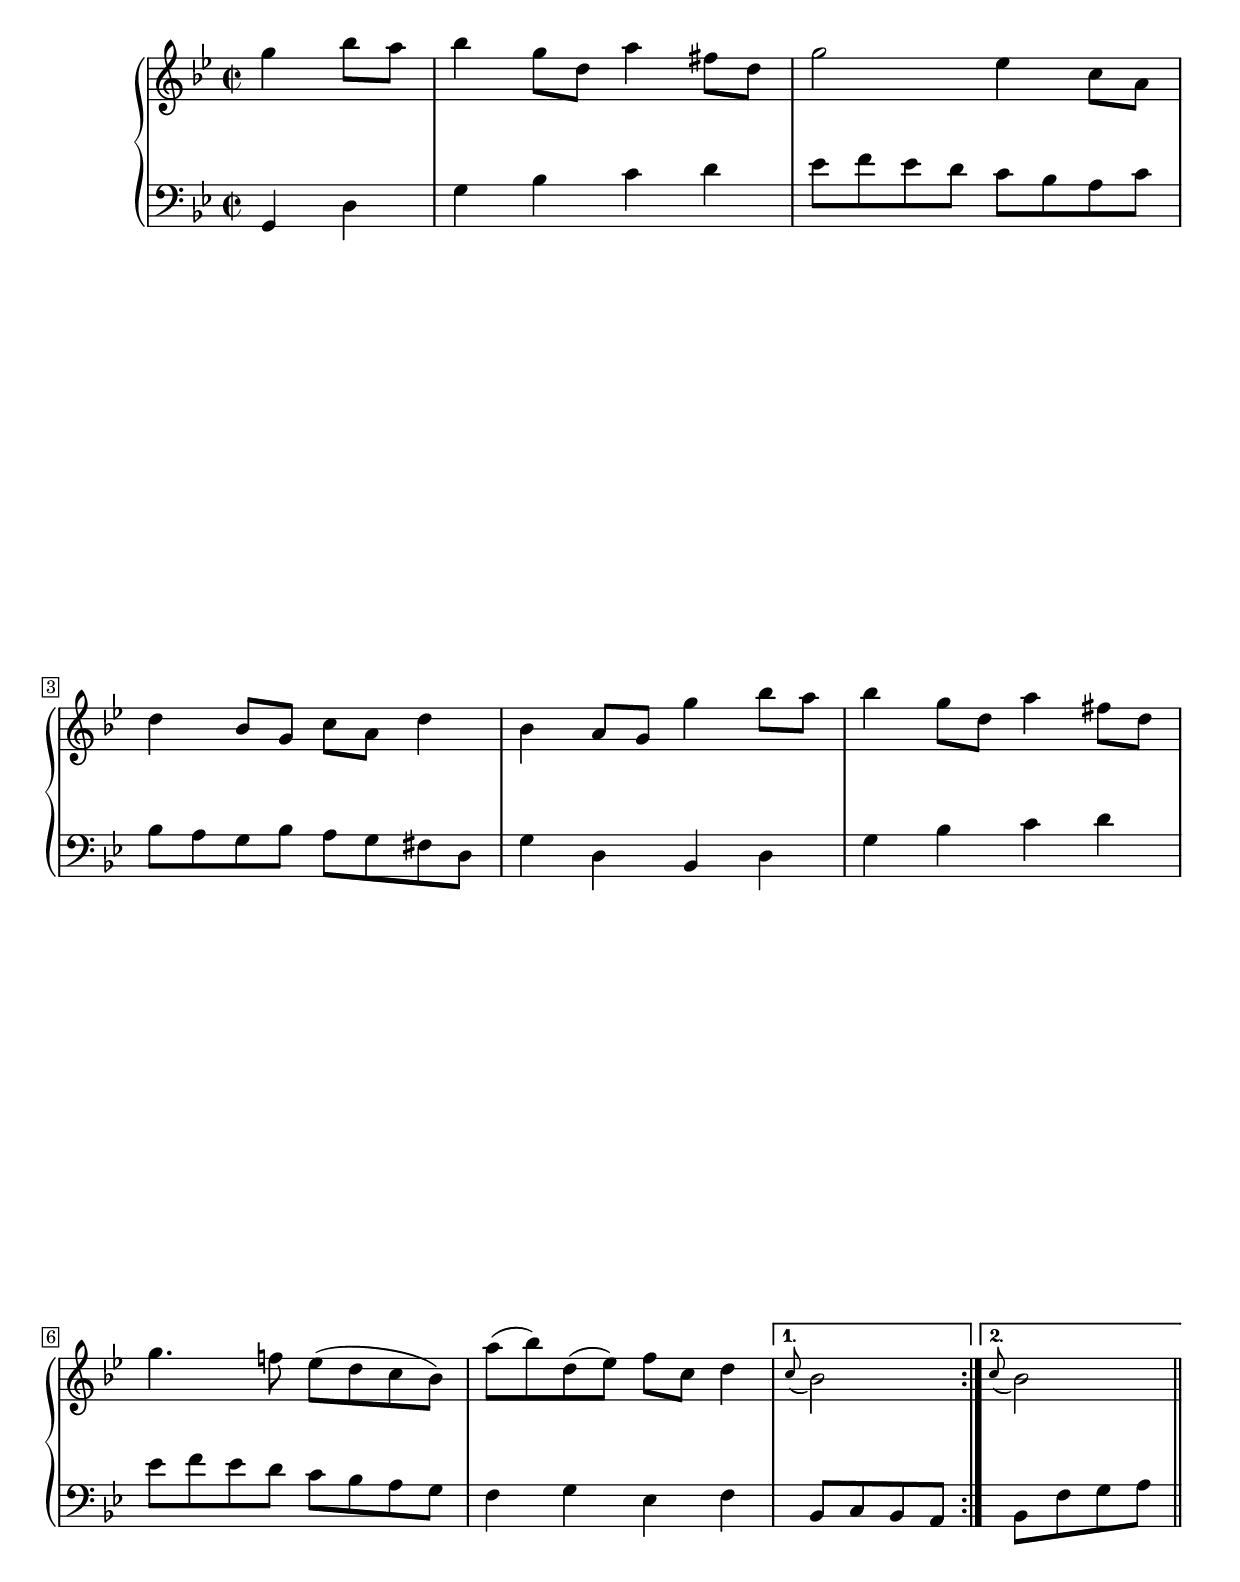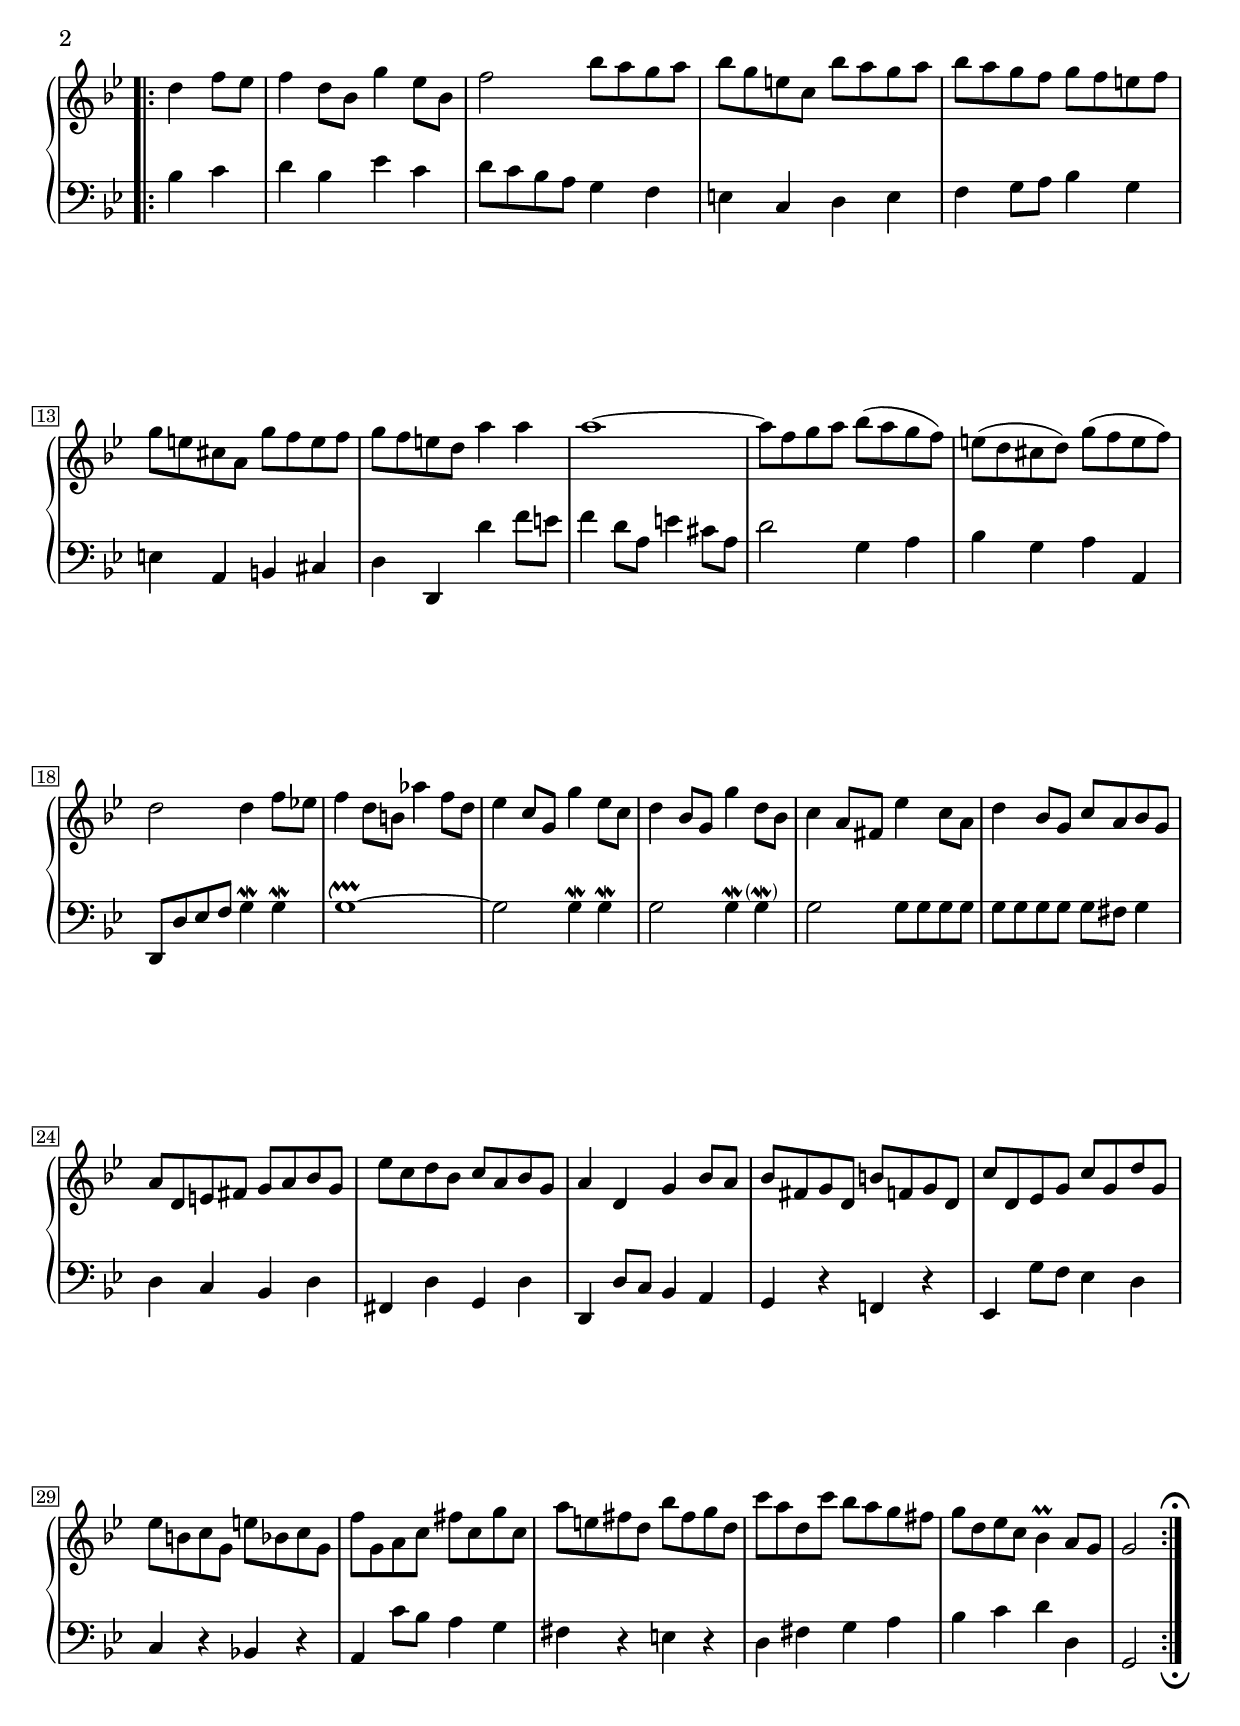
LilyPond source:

Global = {
  \key g \minor
  \time 2/2
  \include "../../global.ly"
}

Soprano = \context Voice = "one" \relative c'' {
  \voiceOne
  \stemNeutral\tieNeutral
  \override MultiMeasureRest.staff-position = #0
  \override Rest.staff-position = #0
  \label #'SuiteIIIGavotteI
  \repeat volta 2 {
  \partial 2 g'4 bes8 a
  %1
  | bes4 g8 d a'4 fis8 d
  | g2 ees4 c8 a
  | d4 bes8 g c a d4
  | bes4 a8 g g'4 bes8 a
  %5
  | bes4 g8 d a'4 fis8 d
  | g4. f8 ees( d c bes)
  | a'( bes) d,( ees) f c d4
  | \alternative {
      { \once\stemUp\once\slurDown \appoggiatura c8 bes2 }
      { \once\stemUp\once\slurDown \appoggiatura c8 bes2 }
    }
  }
  \pageBreak
  \repeat volta 2 {
  \partial 2 d4 f8 ees
  | f4 d8 bes g'4 ees8 bes
  %10
  | f'2 bes8 a g a
  | bes g e c bes' a g a
  | bes a g f g f e f
  | g e cis a g' f e f
  | g f e d a'4 a
  %15
  | a1~
  | a8 f g a bes( a g f)
  | e( d cis d) g( f e f)
  | d2 d4 f8 ees
  | f4 d8 b aes'4 f8 d
  %20
  | ees4 c8 g g'4 ees8 c
  | d4 bes8 g g'4 d8 bes
  | c4 a8 fis ees'4 c8 a
  | d4 bes8 g c a bes g
  | a d, e fis g a bes g
  %25
  | ees' c d bes c a bes g
  | a4 d, g bes8 a
  | bes fis g d b' f g d
  | c' d, ees g c g d' g,
  | ees' b c g e' bes c g
  %30
  | f' g, a c fis c g' c,
  | a' e fis d bes' fis g d
  | c' a d, c' bes a g fis
  | g d ees c bes4\prall a8 g
  | g2
    \override Score.TextMark.self-alignment-X = #CENTER
    \textEndMark \markup { \musicglyph "scripts.ufermata" }
  }
  \fine
}

Bass = \context Voice = "four" \relative c {
  \voiceFour
  \stemNeutral\tieNeutral
  \override MultiMeasureRest.staff-position = #0
  \override Rest.staff-position = #0
  \override Script.direction = #UP
  \repeat volta 2 {
  \partial 2 g4 d'
  %1
  | g bes c d
  | ees8 f ees d c bes a c
  | bes a g bes a g fis d
  | g4 d bes d
  %5
  | g bes c d
  | ees8 f ees d c bes a g
  | f4 g ees f
  | \alternative {
      { \once\omit Slur \appoggiatura s8 bes,8 c bes a }
      { \once\omit Slur \appoggiatura s8 bes8 f' g a }
    }
  }
  \repeat volta 2 {
  \partial 2 bes4 c
  | d bes ees c
  %10
  | d8 c bes a g4 f
  | e c d e
  | f g8 a bes4 g
  | e a, b cis
  | d d, d'' f8 e
  %15
  | f4 d8 a e'4 cis8 a
  | d2 g,4 a
  | bes4 g a a,
  | d,8 d' ees f g4\mordent g\mordent
  | g1~\upprall
  %20
  | g2 g4\mordent g\mordent
  | g2 g4\mordent g\parenthesize\mordent
  | g2 g8 g g g
  | g g g g g fis g4
  | d4 c bes d
  %25
  | fis, d' g, d'
  | d, d'8 c bes4 a
  | g r f! r
  | ees g'8 f ees4 d
  | c r bes! r
  %30
  | a4 c'8 bes a4 g
  | fis r e r
  | d fis g a
  | bes c d d,
  | g,2
    \tweak direction #DOWN
    \textEndMark \markup { \musicglyph "scripts.dfermata" }
  }
  \fine
}

\score {
  \new PianoStaff
  <<
    \accidentalStyle Score.piano
    \context Staff = "upper" <<
      \set Staff.midiInstrument = #"acoustic grand"
      \Global
      \clef treble
      \Soprano
    >>
    \context Staff = "lower" <<
      \set Staff.midiInstrument = #"acoustic grand"
      \Global
      \clef bass
      \Bass
    >>
  >>
  \header {
    composer = ##f % "Johann Sebastian Bach"
    opus = ##f % "BWV 808"
    title = \markup { "Gavotte I" }
    subtitle = ##f
  }
  \layout {
    \context {
      \PianoStaff
      \override Parentheses.font-size = #-2
      \override TextScript.font-shape = #'italic
      \override TextScript.font-size = #-1
    }
  }
  \midi {
    \tempo 4 = 100
  }
}
